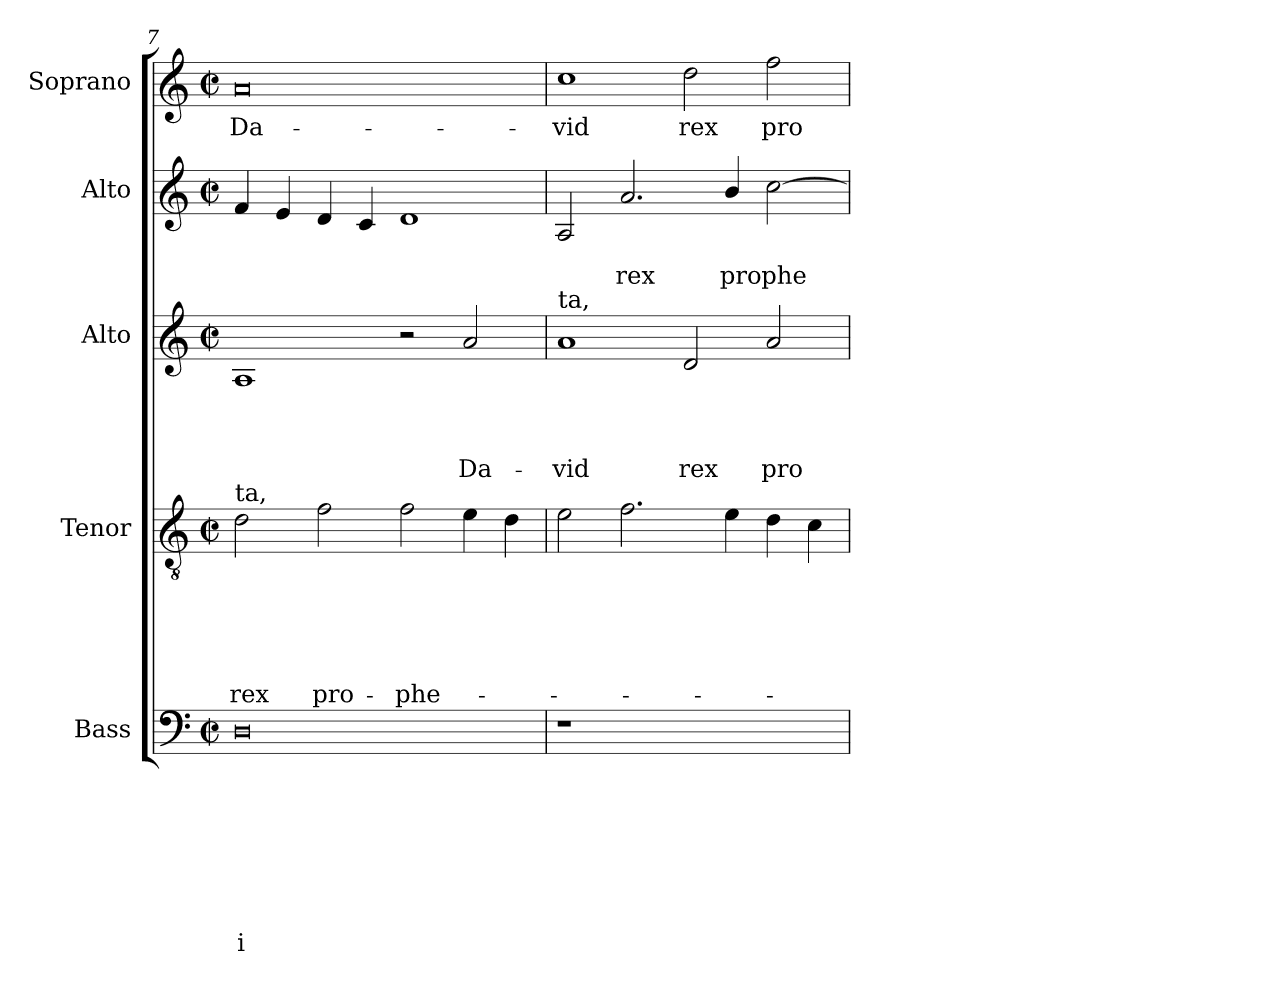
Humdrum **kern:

**kern	**text	**text	**text	**text	**text	**text	**text	**text	**kern	**text	**text	**text	**text	**text	**text	**kern	**text	**text	**text	**text	**kern	**text	**text	**kern	**text
*part5	*part5	*part5	*part5	*part5	*part5	*part5	*part5	*part5	*part4	*part4	*part4	*part4	*part4	*part4	*part4	*part3	*part3	*part3	*part3	*part3	*part2	*part2	*part2	*part1	*part1
*staff5	*staff5	*staff5	*staff5	*staff5	*staff5	*staff5	*staff5	*staff5	*staff4	*staff4	*staff4	*staff4	*staff4	*staff4	*staff4	*staff3	*staff3	*staff3	*staff3	*staff3	*staff2	*staff2	*staff2	*staff1	*staff1
*I"Bass	*	*	*	*	*	*	*	*	*I"Tenor	*	*	*	*	*	*	*I"Alto	*	*	*	*	*I"Alto	*	*	*I"Soprano	*
*I'B.	*	*	*	*	*	*	*	*	*I'T.	*	*	*	*	*	*	*I'A.	*	*	*	*	*I'A.	*	*	*I'S.	*
*clefF4	*	*	*	*	*	*	*	*	*clefGv2	*	*	*	*	*	*	*clefG2	*	*	*	*	*clefG2	*	*	*clefG2	*
*k[]	*	*	*	*	*	*	*	*	*k[]	*	*	*	*	*	*	*k[]	*	*	*	*	*k[]	*	*	*k[]	*
*C:	*	*	*	*	*	*	*	*	*C:	*	*	*	*	*	*	*C:	*	*	*	*	*C:	*	*	*C:	*
*M2/2	*	*	*	*	*	*	*	*	*M2/2	*	*	*	*	*	*	*M2/2	*	*	*	*	*M2/2	*	*	*M2/2	*
*met(c|)	*	*	*	*	*	*	*	*	*met(c|)	*	*	*	*	*	*	*met(c|)	*	*	*	*	*met(c|)	*	*	*met(c|)	*
=7	=7	=7	=7	=7	=7	=7	=7	=7	=7	=7	=7	=7	=7	=7	=7	=7	=7	=7	=7	=7	=7	=7	=7	=7	=7
!	!	!	!	!	!	!	!	!	!LO:TX:a:t=ta,	!	!	!	!	!	!	!	!	!	!	!	!	!	!	!	!
!	!	!	!	!	!	!	!	!LO:LY:b	!	!	!	!	!	!	!LO:LY:b:rj	!	!	!	!	!	!	!	!	!	!LO:LY:b:rj
0D	.	.	.	.	.	.	.	-i	2d\	.	.	.	.	.	rex	1A	.	.	.	.	4f/	.	.	0a	Da-
.	.	.	.	.	.	.	.	.	.	.	.	.	.	.	.	.	.	.	.	.	4e/	.	.	.	.
!	!	!	!	!	!	!	!	!	!	!	!	!	!	!	!LO:LY:b:rj	!	!	!	!	!	!	!	!	!	!
.	.	.	.	.	.	.	.	.	2f\	.	.	.	.	.	pro-	.	.	.	.	.	4d/	.	.	.	.
.	.	.	.	.	.	.	.	.	.	.	.	.	.	.	.	.	.	.	.	.	4c/	.	.	.	.
!	!	!	!	!	!	!	!	!	!	!	!	!	!	!	!LO:LY:b:rj	!	!	!	!	!	!	!	!	!	!
.	.	.	.	.	.	.	.	.	2f\	.	.	.	.	.	-phe-	2r	.	.	.	.	1d	.	.	.	.
!	!	!	!	!	!	!	!	!	!	!	!	!	!	!	!	!	!	!	!	!LO:LY:b:rj	!	!	!	!	!
.	.	.	.	.	.	.	.	.	4e\	.	.	.	.	.	.	2a/	.	.	.	-Da-	.	.	.	.	.
.	.	.	.	.	.	.	.	.	4d\	.	.	.	.	.	.	.	.	.	.	.	.	.	.	.	.
=8	=8	=8	=8	=8	=8	=8	=8	=8	=8	=8	=8	=8	=8	=8	=8	=8	=8	=8	=8	=8	=8	=8	=8	=8	=8
!	!	!	!	!	!	!	!	!	!	!	!	!	!	!	!	!LO:TX:a:t=ta,	!	!	!	!	!	!	!	!	!
!	!	!	!	!	!	!	!	!	!	!	!	!	!	!	!	!	!	!	!	!LO:LY:b:rj	!	!	!	!	!LO:LY:b:rj
1r	.	.	.	.	.	.	.	.	2e\	.	.	.	.	.	.	1a	.	.	.	-vid	2A/	.	.	1cc	-vid
!	!	!	!	!	!	!	!	!	!	!	!	!	!	!	!	!	!	!	!	!	!	!	!LO:LY:b	!	!
.	.	.	.	.	.	.	.	.	2.f\	.	.	.	.	.	.	.	.	.	.	.	2.a/	.	-rex	.	.
!	!	!	!	!	!	!	!	!	!	!	!	!	!	!	!	!	!	!	!	!LO:LY:b:rj	!	!	!	!	!LO:LY:b:rj
1ryy	.	.	.	.	.	.	.	.	.	.	.	.	.	.	.	2d/	.	.	.	rex	.	.	.	2dd\	rex
!	!	!	!	!	!	!	!	!	!	!	!	!	!	!	!	!	!	!	!	!	!	!	!LO:LY:b	!	!
.	.	.	.	.	.	.	.	.	4e\	.	.	.	.	.	.	.	.	.	.	.	4b/	.	pro	.	.
!	!	!	!	!	!	!	!	!	!	!	!	!	!	!	!	!	!	!	!	!LO:LY:b:rj	!	!	!LO:LY:b	!	!LO:LY:b:rj
.	.	.	.	.	.	.	.	.	4d\	.	.	.	.	.	.	2a/	.	.	.	pro-	[>2cc\	.	phe-	2ff\	pro-
.	.	.	.	.	.	.	.	.	4c\	.	.	.	.	.	.	.	.	.	.	.	.	.	.	.	.
=	=	=	=	=	=	=	=	=	=	=	=	=	=	=	=	=	=	=	=	=	=	=	=	=	=
*-	*-	*-	*-	*-	*-	*-	*-	*-	*-	*-	*-	*-	*-	*-	*-	*-	*-	*-	*-	*-	*-	*-	*-	*-	*-
